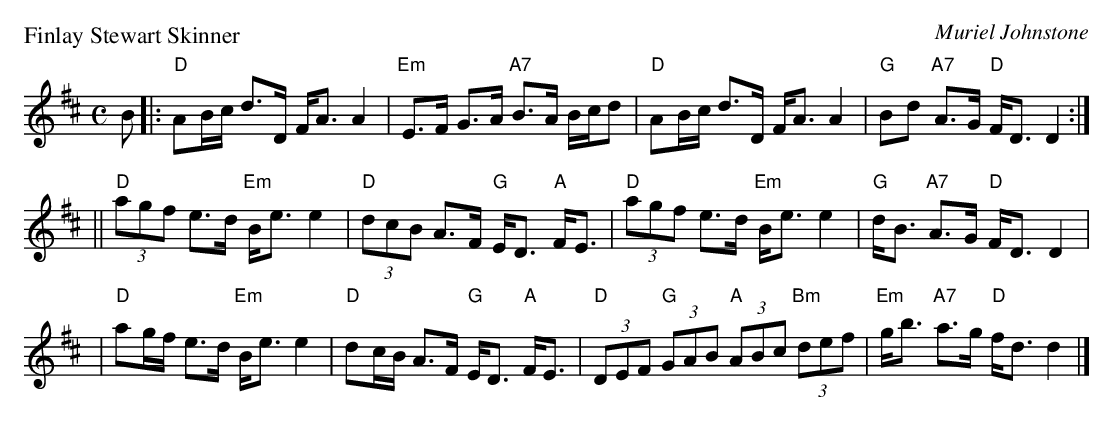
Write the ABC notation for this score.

X:1
P: Finlay Stewart Skinner
C: Muriel Johnstone
M: C
L: 1/8
K: D
B \
|: "D"AB/c/ d>D F<A A2 | "Em"E>F G>A "A7"B>A B/c/d \
| "D"AB/c/ d>D F<A A2 | "G"Bd "A7"A>G "D"F<D D2 :|
|| "D"(3agf e>d "Em"B<e e2 | "D"(3dcB A>F "G"E<D "A"F<E \
| "D"(3agf e>d "Em"B<e e2 | "G"d<B "A7"A>G "D"F<D D2 |
| "D"ag/f/ e>d "Em"B<e e2 | "D"dc/B/ A>F "G"E<D "A"F<E \
| "D"(3DEF "G"(3GAB "A"(3ABc "Bm"(3def | "Em"g<b "A7"a>g "D"f<d d2 |]
